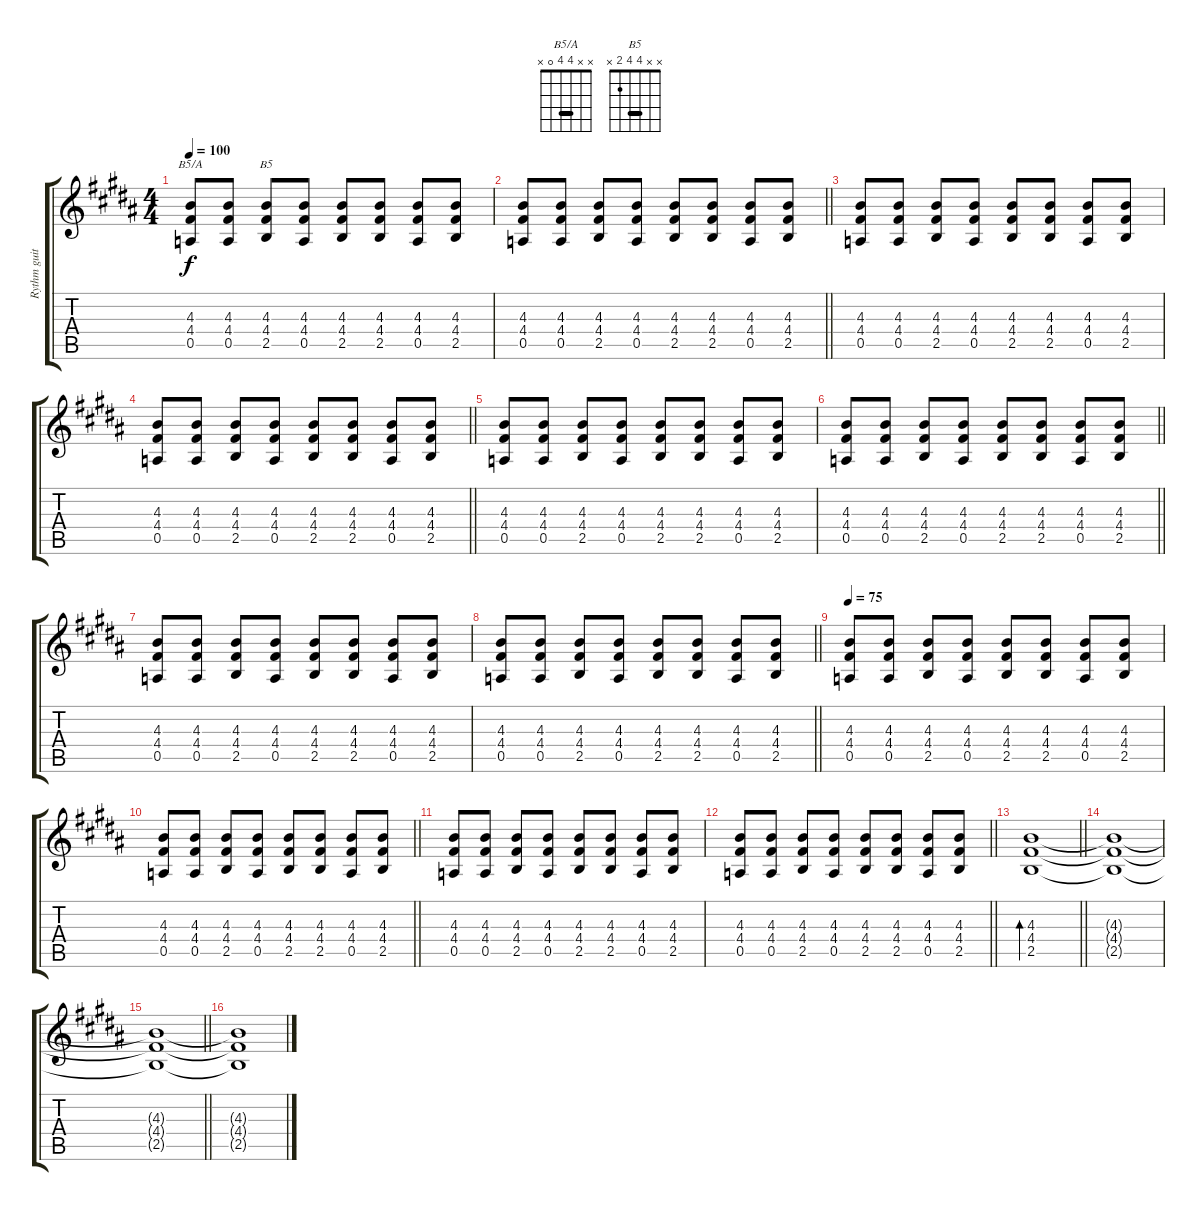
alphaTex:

\track ("Rythm guitar (Jesper Binzer)" "Rythm guit") {instrument distortionguitar}
\staff {score tabs}
\tuning (E4 B3 G3 D3 A2 E2) {hide}
\chord ("B5/A" x x 4 4 0 x) {barre 4}
\chord ("B5" x x 4 4 2 x) {barre 4}
\ts (4 4)
\tempo 100
\clef g2
\ks b
(4.3 4.4 0.5).8{ch "B5/A" dy f} (4.3 4.4 0.5).8 (4.3 4.4 2.5).8{ch "B5"} (4.3 4.4 0.5).8 (4.3 4.4 2.5).8 (4.3 4.4 2.5).8 (4.3 4.4 0.5).8 (4.3 4.4 2.5).8 |
\barLineRight lightlight
(4.3 4.4 0.5).8 (4.3 4.4 0.5).8 (4.3 4.4 2.5).8 (4.3 4.4 0.5).8 (4.3 4.4 2.5).8 (4.3 4.4 2.5).8 (4.3 4.4 0.5).8 (4.3 4.4 2.5).8 |
(4.3 4.4 0.5).8 (4.3 4.4 0.5).8 (4.3 4.4 2.5).8 (4.3 4.4 0.5).8 (4.3 4.4 2.5).8 (4.3 4.4 2.5).8 (4.3 4.4 0.5).8 (4.3 4.4 2.5).8 |
\barLineRight lightlight
(4.3 4.4 0.5).8 (4.3 4.4 0.5).8 (4.3 4.4 2.5).8 (4.3 4.4 0.5).8 (4.3 4.4 2.5).8 (4.3 4.4 2.5).8 (4.3 4.4 0.5).8 (4.3 4.4 2.5).8 |
(4.3 4.4 0.5).8 (4.3 4.4 0.5).8 (4.3 4.4 2.5).8 (4.3 4.4 0.5).8 (4.3 4.4 2.5).8 (4.3 4.4 2.5).8 (4.3 4.4 0.5).8 (4.3 4.4 2.5).8 |
\barLineRight lightlight
(4.3 4.4 0.5).8 (4.3 4.4 0.5).8 (4.3 4.4 2.5).8 (4.3 4.4 0.5).8 (4.3 4.4 2.5).8 (4.3 4.4 2.5).8 (4.3 4.4 0.5).8 (4.3 4.4 2.5).8 |
(4.3 4.4 0.5).8 (4.3 4.4 0.5).8 (4.3 4.4 2.5).8 (4.3 4.4 0.5).8 (4.3 4.4 2.5).8 (4.3 4.4 2.5).8 (4.3 4.4 0.5).8 (4.3 4.4 2.5).8 |
\barLineRight lightlight
(4.3 4.4 0.5).8 (4.3 4.4 0.5).8 (4.3 4.4 2.5).8 (4.3 4.4 0.5).8 (4.3 4.4 2.5).8 (4.3 4.4 2.5).8 (4.3 4.4 0.5).8 (4.3 4.4 2.5).8 |
\tempo 75
(4.3 4.4 0.5).8 (4.3 4.4 0.5).8 (4.3 4.4 2.5).8 (4.3 4.4 0.5).8 (4.3 4.4 2.5).8 (4.3 4.4 2.5).8 (4.3 4.4 0.5).8 (4.3 4.4 2.5).8 |
\barLineRight lightlight
(4.3 4.4 0.5).8 (4.3 4.4 0.5).8 (4.3 4.4 2.5).8 (4.3 4.4 0.5).8 (4.3 4.4 2.5).8 (4.3 4.4 2.5).8 (4.3 4.4 0.5).8 (4.3 4.4 2.5).8 |
(4.3 4.4 0.5).8 (4.3 4.4 0.5).8 (4.3 4.4 2.5).8 (4.3 4.4 0.5).8 (4.3 4.4 2.5).8 (4.3 4.4 2.5).8 (4.3 4.4 0.5).8 (4.3 4.4 2.5).8 |
\barLineRight lightlight
(4.3 4.4 0.5).8 (4.3 4.4 0.5).8 (4.3 4.4 2.5).8 (4.3 4.4 0.5).8 (4.3 4.4 2.5).8 (4.3 4.4 2.5).8 (4.3 4.4 0.5).8 (4.3 4.4 2.5).8 |
\barLineRight lightlight
(4.3 4.4 2.5).1{bd 480} |
(4.3{t} 4.4{t} 2.5{t}).1 |
\barLineRight lightlight
(4.3{t} 4.4{t} 2.5{t}).1 |
(4.3{t} 4.4{t} 2.5{t}).1
